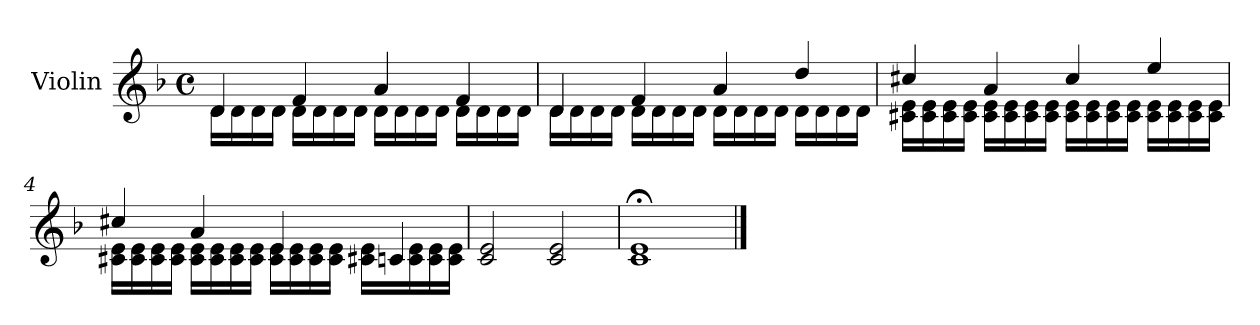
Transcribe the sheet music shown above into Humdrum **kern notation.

**kern
*part1
*staff1
*I"Violin
*I'Vln.
*clefG2
*k[b-]
*M4/4
*met(c)
=1
*^
4d/	16d\LL
.	16d\
.	16d\
.	16d\JJ
4f/	16d\LL
.	16d\
.	16d\
.	16d\JJ
4a/	16d\LL
.	16d\
.	16d\
.	16d\JJ
4f/	16d\LL
.	16d\
.	16d\
.	16d\JJ
=2	=2
4d/	16d\LL
.	16d\
.	16d\
.	16d\JJ
4f/	16d\LL
.	16d\
.	16d\
.	16d\JJ
4a/	16d\LL
.	16d\
.	16d\
.	16d\JJ
4dd/	16d\LL
.	16d\
.	16d\
.	16d\JJ
!!LO:LB:g=z	!!
=3	=3
4cc#X/	16c#X\ 16e\LL
.	16c#\ 16e\
.	16c#\ 16e\
.	16c#\ 16e\JJ
4a/	16c#\ 16e\LL
.	16c#\ 16e\
.	16c#\ 16e\
.	16c#\ 16e\JJ
4cc#/	16c#\ 16e\LL
.	16c#\ 16e\
.	16c#\ 16e\
.	16c#\ 16e\JJ
4ee/	16c#\ 16e\LL
.	16c#\ 16e\
.	16c#\ 16e\
.	16c#\ 16e\JJ
!!LO:LB:g=z	!!
=4	=4
4cc#X/	16c#X\ 16e\LL
.	16c#\ 16e\
.	16c#\ 16e\
.	16c#\ 16e\JJ
4a/	16c#\ 16e\LL
.	16c#\ 16e\
.	16c#\ 16e\
.	16c#\ 16e\JJ
4e/	16c#\ 16e\LL
.	16c#\ 16e\
.	16c#\ 16e\
.	16c#\ 16e\JJ
4cn/	16c#X\ 16e\LL
.	16c#\ 16e\
.	16c#\ 16e\
.	16c#\ 16e\JJ
*v	*v
=5
2c/ 2e/
2c/ 2e/
!!LO:LB:g=z
=6
1c;< 1e;<
==
*-
